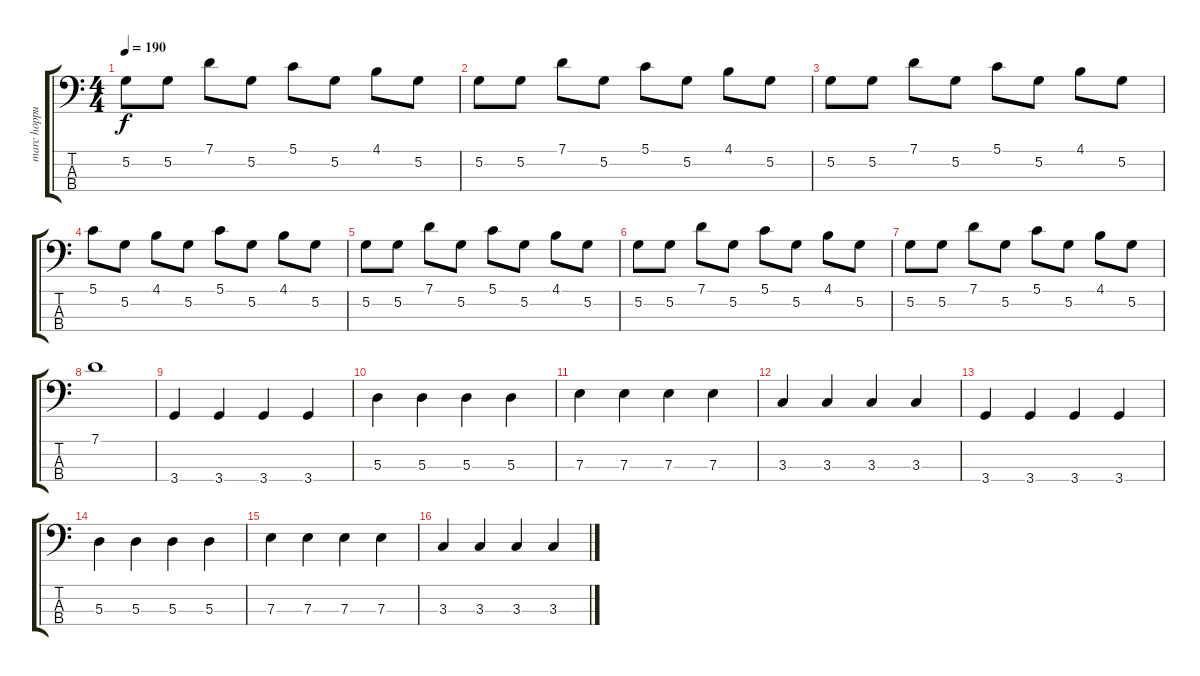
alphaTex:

\track ("marc hoppus" "marc hoppu") {instrument electricbasspick}
\staff {score tabs}
\tuning (G2 D2 A1 E1) {hide}
\ts (4 4)
\tempo 190
\clef f4
\ks c
5.2.8{dy f} 5.2.8 7.1.8 5.2.8 5.1.8 5.2.8 4.1.8 5.2.8 |
5.2.8 5.2.8 7.1.8 5.2.8 5.1.8 5.2.8 4.1.8 5.2.8 |
5.2.8 5.2.8 7.1.8 5.2.8 5.1.8 5.2.8 4.1.8 5.2.8 |
5.1.8 5.2.8 4.1.8 5.2.8 5.1.8 5.2.8 4.1.8 5.2.8 |
5.2.8 5.2.8 7.1.8 5.2.8 5.1.8 5.2.8 4.1.8 5.2.8 |
5.2.8 5.2.8 7.1.8 5.2.8 5.1.8 5.2.8 4.1.8 5.2.8 |
5.2.8 5.2.8 7.1.8 5.2.8 5.1.8 5.2.8 4.1.8 5.2.8 |
7.1.1 |
3.4.4 3.4.4 3.4.4 3.4.4 |
5.3.4 5.3.4 5.3.4 5.3.4 |
7.3.4 7.3.4 7.3.4 7.3.4 |
3.3.4 3.3.4 3.3.4 3.3.4 |
3.4.4 3.4.4 3.4.4 3.4.4 |
5.3.4 5.3.4 5.3.4 5.3.4 |
7.3.4 7.3.4 7.3.4 7.3.4 |
3.3.4 3.3.4 3.3.4 3.3.4
